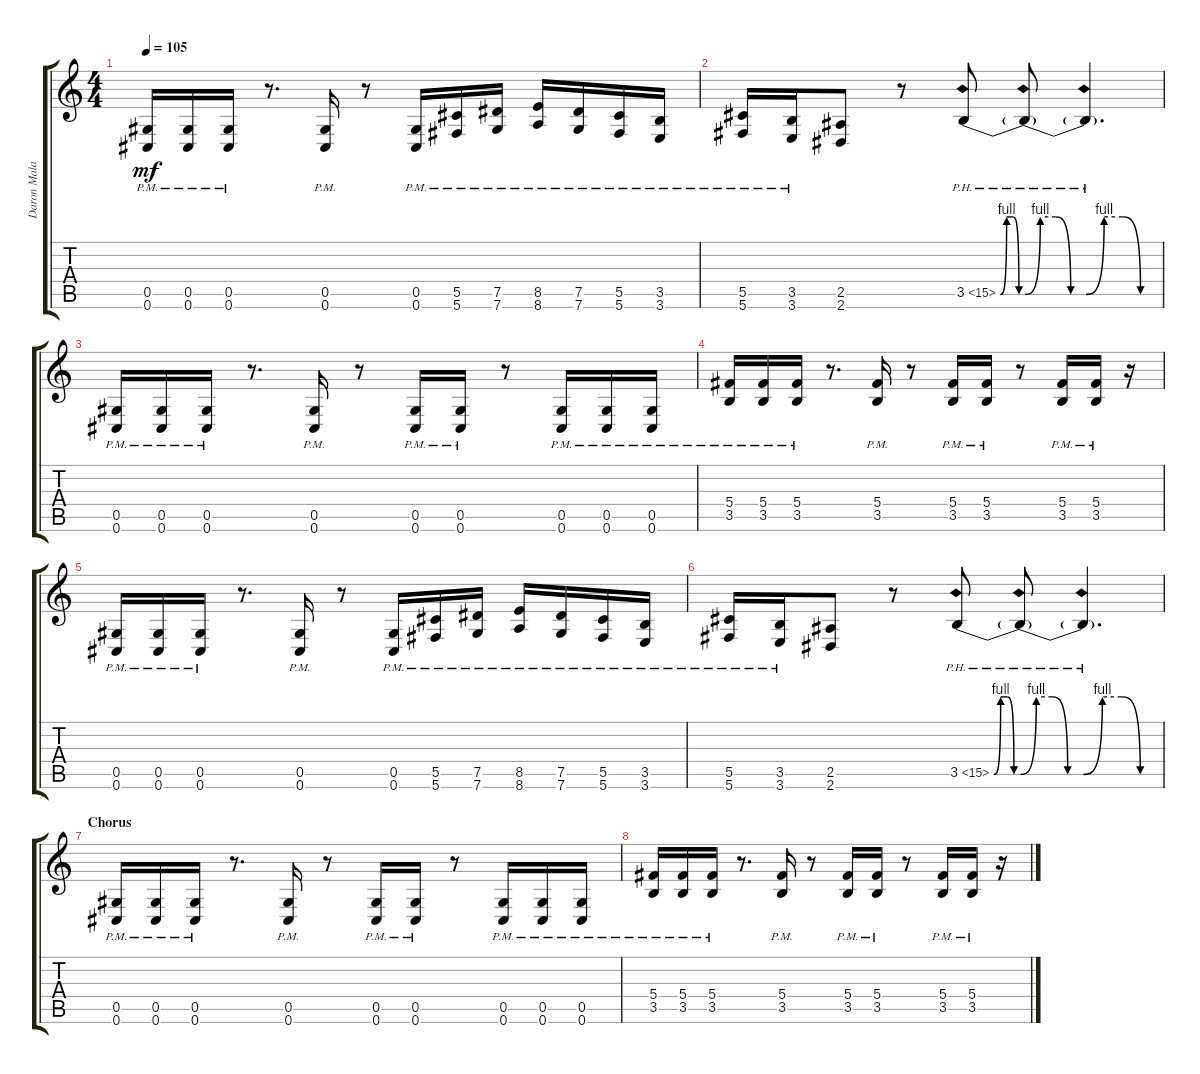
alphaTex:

\track ("Daron Malakian" "Daron Mala") {instrument distortionguitar}
\staff {score tabs}
\tuning (Eb4 Bb3 Gb3 Db3 Ab2 Db2) {hide}
\ts (4 4)
\tempo 105
\clef g2
\ks c
(0.5{pm} 0.6{pm}).16{dy mf} (0.5{pm} 0.6{pm}).16 (0.5{pm} 0.6{pm}).16 r.8{d} (0.5{pm} 0.6{pm}).16 r.8 (0.5{pm} 0.6{pm}).16 (5.5{pm} 5.6{pm}).16 (7.5{pm} 7.6{pm}).16 (8.5{pm} 8.6{pm}).16 (7.5{pm} 7.6{pm}).16 (5.5{pm} 5.6{pm}).16 (3.5{pm} 3.6{pm}).16 |
(5.5{pm} 5.6{pm}).16 (3.5{pm} 3.6{pm}).16 (2.5 2.6).8 r.8 3.5{be (custom 0 0 15 4 30 4 45 0 60 0) ph 12}.8 3.5{be (custom 0 0 15 4 30 4 45 0 60 0) ph 12 t}.8 3.5{be (custom 0 0 15 4 30 4 45 0 60 0) ph 12 t}.4{d} |
(0.5{pm} 0.6{pm}).16 (0.5{pm} 0.6{pm}).16 (0.5{pm} 0.6{pm}).16 r.8{d} (0.5{pm} 0.6{pm}).16 r.8 (0.5{pm} 0.6{pm}).16 (0.5{pm} 0.6{pm}).16 r.8 (0.5{pm} 0.6{pm}).16 (0.5{pm} 0.6{pm}).16 (0.5{pm} 0.6{pm}).16 |
(5.4{pm} 3.5{pm}).16 (5.4{pm} 3.5{pm}).16 (5.4{pm} 3.5{pm}).16 r.8{d} (5.4{pm} 3.5{pm}).16 r.8 (5.4{pm} 3.5{pm}).16 (5.4{pm} 3.5{pm}).16 r.8 (5.4{pm} 3.5{pm}).16 (5.4{pm} 3.5{pm}).16 r.16 |
(0.5{pm} 0.6{pm}).16 (0.5{pm} 0.6{pm}).16 (0.5{pm} 0.6{pm}).16 r.8{d} (0.5{pm} 0.6{pm}).16 r.8 (0.5{pm} 0.6{pm}).16 (5.5{pm} 5.6{pm}).16 (7.5{pm} 7.6{pm}).16 (8.5{pm} 8.6{pm}).16 (7.5{pm} 7.6{pm}).16 (5.5{pm} 5.6{pm}).16 (3.5{pm} 3.6{pm}).16 |
(5.5{pm} 5.6{pm}).16 (3.5{pm} 3.6{pm}).16 (2.5 2.6).8 r.8 3.5{be (custom 0 0 15 4 30 4 45 0 60 0) ph 12}.8 3.5{be (custom 0 0 15 4 30 4 45 0 60 0) ph 12 t}.8 3.5{be (custom 0 0 15 4 30 4 45 0 60 0) ph 12 t}.4{d} |
\section ("" "Chorus")
(0.5{pm} 0.6{pm}).16 (0.5{pm} 0.6{pm}).16 (0.5{pm} 0.6{pm}).16 r.8{d} (0.5{pm} 0.6{pm}).16 r.8 (0.5{pm} 0.6{pm}).16 (0.5{pm} 0.6{pm}).16 r.8 (0.5{pm} 0.6{pm}).16 (0.5{pm} 0.6{pm}).16 (0.5{pm} 0.6{pm}).16 |
(5.4{pm} 3.5{pm}).16 (5.4{pm} 3.5{pm}).16 (5.4{pm} 3.5{pm}).16 r.8{d} (5.4{pm} 3.5{pm}).16 r.8 (5.4{pm} 3.5{pm}).16 (5.4{pm} 3.5{pm}).16 r.8 (5.4{pm} 3.5{pm}).16 (5.4{pm} 3.5{pm}).16 r.16
